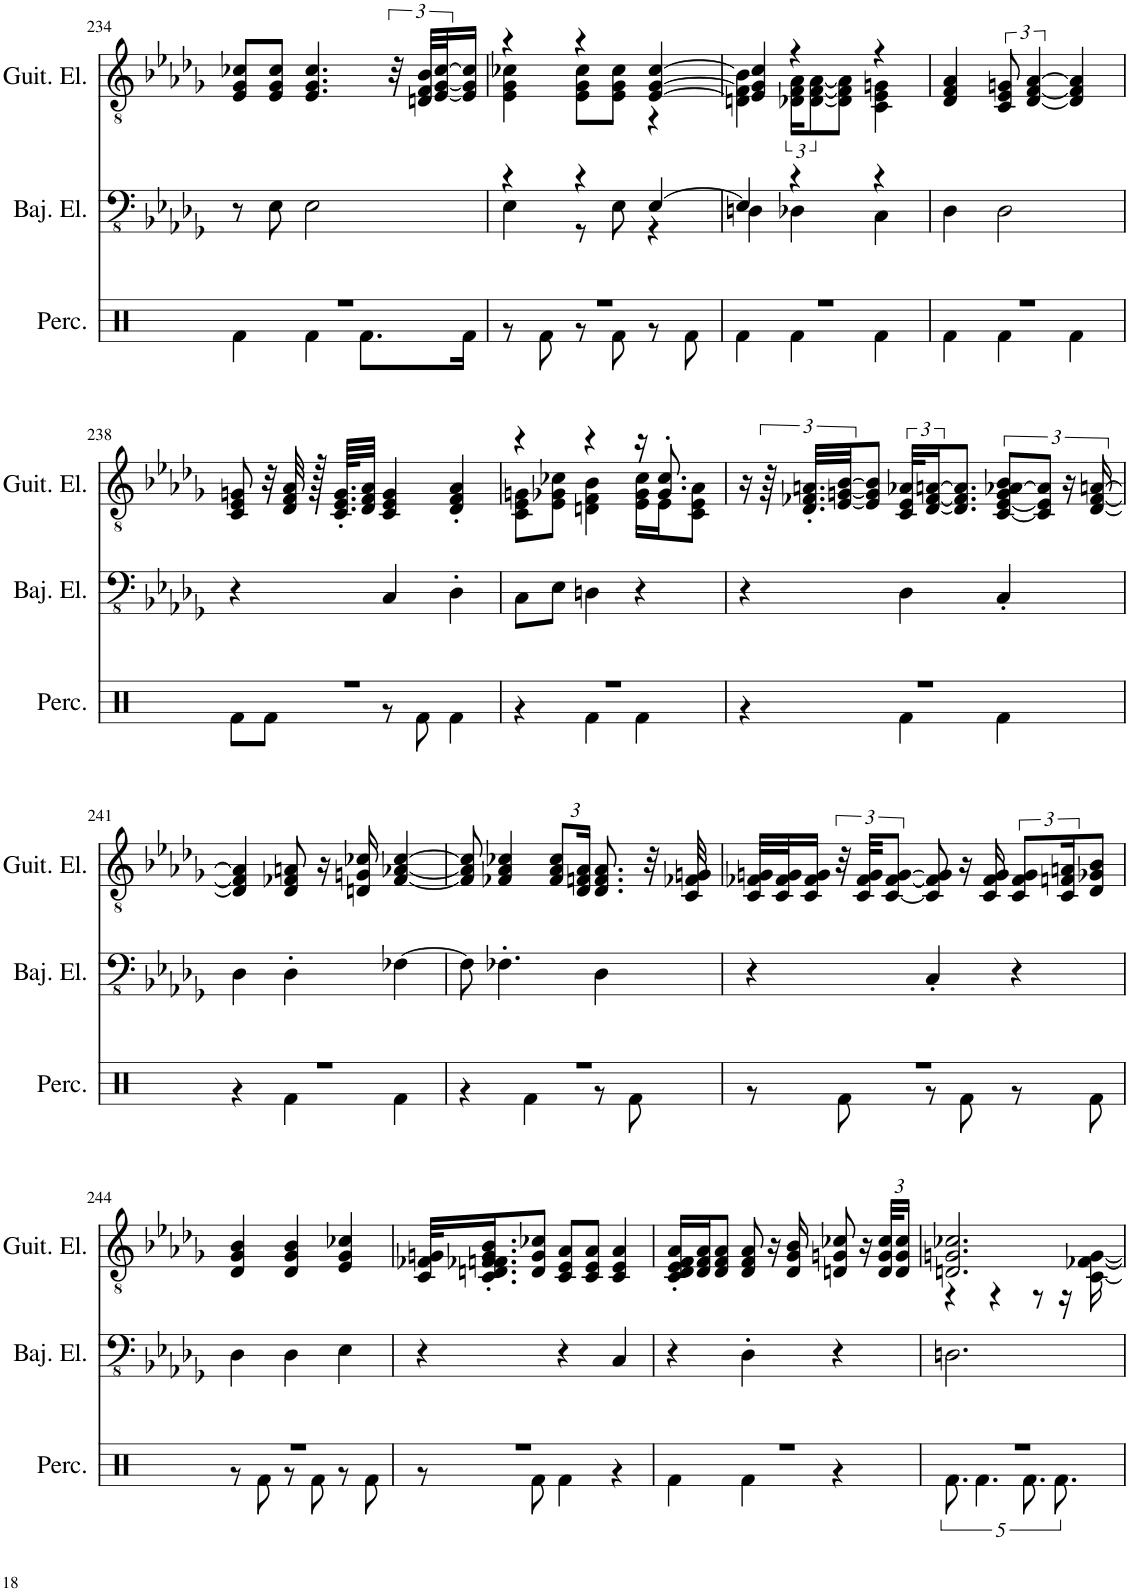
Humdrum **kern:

**kern	**kern	**kern
*part3	*part2	*part1
*staff3	*staff2	*staff1
*I"Set de percusión	*I"Bajo eléctrico	*I"Guitarra eléctrica
*I'Perc.	*I'Baj. El.	*I'Guit. El.
!!LO:PB:g=z
*clefX	*clefFv4	*clefGv2
*k[]	*k[b-e-a-d-g-]	*k[b-e-a-d-g-]
*M3/4	*M3/4	*M3/4
=234	=234	=234
*^	*	*
2.r	4Rf\	8r	8E-/ 8G-/ 8c-X/L
.	.	8EE-\	8E-/ 8G-/ 8c-/J
.	4Rf\	2EE-\	4.E-/ 4.G-/ 4.c-/
.	8.Rf\L	.	.
.	.	.	48r
.	.	.	48Dn/ 48F/ 48B-/LLL
.	.	.	[48E-/ [48G-/ [48c-/J
.	16Rf\Jk	.	16E-/] 16G-/] 16c-/]JJ
=235	=235	=235	=235
*	*	*^	*^
2.r	8r	4r	4EE-\	4r	4E-\ 4G-\ 4c-X\
.	8Rf\	.	.	.	.
.	8r	4r	8r	4r	8E-\ 8G-\ 8c-\L
.	8Rf\	.	8EE-\	.	8E-\ 8G-\ 8c-\J
.	8r	[4EE-/	4r	[4E-/ [4G-/ [4c-/	4r
.	8Rf\	.	.	.	.
=236	=236	=236	=236	=236	=236
2.r	4Rf\	4EE-/]	4DDn\	4E-/] 4G-/] 4c-/]	4Dn\ 4F\ 4B-\
.	4Rf\	4r	4DD-X\	4r	24D-X\ 24F\ 24A-\KL
.	.	.	.	.	[12D-\ [12F\ [12A-\
.	.	.	.	.	8D-\] 8F\] 8A-\]J
.	4Rf\	4r	4CC\	4r	4C\ 4E-\ 4Gn\
*	*	*v	*v	*	*
*	*	*	*v	*v
=237	=237	=237	=237
2.r	4Rf\	4DD-\	4D-/ 4F/ 4A-/
.	4Rf\	2DD-\	12C/ 12E-/ 12Gn/
.	.	.	[6D-/ [6F/ [6A-/
.	4Rf\	.	4D-/] 4F/] 4A-/]
!!LO:LB:g=z
=238	=238	=238	=238
2.r	8Rf\L	4r	8C/ 8E-/ 8Gn/
.	8Rf\J	.	32r
.	.	.	32D-/ 32F/ 32A-/
.	.	.	128r
.	.	.	64.C/' 64.E-/' 64.G/'KLLL
.	.	.	32D-/ 32F/ 32A-/JJJ
.	8r	4CC/	4C/ 4E-/ 4G/
.	8Rf\	.	.
.	4Rf\	4DD-'\	4D-/' 4F/' 4A-/'
=239	=239	=239	=239
*	*	*	*^
2.r	4r	8CC\L	4r	8C\ 8E-\ 8Gn\L
.	.	8EE-\J	.	8E-\ 8G-X\ 8c-X\J
.	4Rf\	4DDn\	4r	4Dn\ 4F\ 4B-\
.	4Rf\	4r	16r	16E-\ 16G-\ 16c-\LL
.	.	.	8.G-/' 8.c-/'	16E-\J
.	.	.	.	8C\ 8E-\ 8A-\J
*	*	*	*v	*v
=240	=240	=240	=240
2.r	4r	4r	16r
.	.	.	96r
.	.	.	48.D-/' 48.F-X/' 48.An/'LLL
.	.	.	[48E-/ [48Gn/ [48B-/JJ
.	.	.	8E-/] 8G/] 8B-/]J
.	4Rf\	4DD-\	48C/ 48E-/ 48A-X/KLL
.	.	.	[24D-/ [24F-/ [24An/J
.	.	.	8.D-/] 8.F-/] 8.A/]J
.	4Rf\	4CC'/	[12C/ [12E-/ 12G/ [12A-X/ 12B-/L
.	.	.	12C/] 12E-/] 12A-/]J
.	.	.	24r
.	.	.	[24D-/ [24F-/ [24An/
!!LO:LB:g=z
=241	=241	=241	=241
2.r	4r	4DD-\	4D-/] 4F-/] 4A/]
.	4Rf\	4DD-'\	8D-/ 8F-X/ 8An/
.	.	.	16r
.	.	.	16Dn/ 16Gn/ 16c-X/
.	4Rf\	[4FF-X\	[4F-/ [4A-X/ [4c-/
=242	=242	=242	=242
2.r	4r	8FF-\]	8F-/] 8A-/] 8c-/]
.	.	4.FF-X'\	4F-X/ 4A-/ 4c-X/
.	4Rf\	.	.
*	*	*	*Xbrackettup
.	.	.	12F-/ 12A-/ 12c-/L
.	.	.	24D-/ 24Fn/ 24A-/Jk
.	8r	4DD-\	8.D-/ 8.F/ 8.A-/
.	8Rf\	.	.
.	.	.	32r
.	.	.	32C/ 32F-X/ 32Gn/
=243	=243	=243	=243
2.r	8r	4r	32C/ 32F-X/ 32Gn/LLL
.	.	.	32C/ 32F-/ 32G/J
.	.	.	16C/ 16F-/ 16G/JJ
*	*	*	*brackettup
.	8Rf\	.	48r
.	.	.	48C/ 48F-/ 48G/KKL
.	.	.	[12C/ [12F-/ [12G/J
.	8r	4CC'/	8C/] 8F-/] 8G/]
.	8Rf\	.	16r
.	.	.	16C/ 16F-/ 16G/
.	8r	4r	12C/ 12F-/ 12G/L
.	.	.	24C/ 24Fn/ 24An/K
.	8Rf\	.	8D-/ 8G-X/ 8B-/J
!!LO:LB:g=z
=244	=244	=244	=244
2.r	8r	4DD-\	4D-/ 4G-/ 4B-/
.	8Rf\	.	.
.	8r	4DD-\	4D-/ 4G-/ 4B-/
.	8Rf\	.	.
.	8r	4EE-\	4E-/ 4G-/ 4c-X/
.	8Rf\	.	.
=245	=245	=245	=245
2.r	8r	4r	32C/ 32F-X/ 32Gn/KLL
.	.	.	16.C/' 16.Dn/' 16.F-X/' 16.Fn/' 16.G/' 16.B-/'J
.	8Rf\	.	8D/ 8G/ 8c-X/J
.	4Rf\	4r	8C/ 8E-/ 8A-/L
.	.	.	8C/ 8E-/ 8A-/J
.	4r	4CC/	4C/ 4E-/ 4A-/
=246	=246	=246	=246
2.r	4Rf\	4r	16C/' 16D-/' 16E-/' 16F/' 16A-/'LL
.	.	.	16D-/ 16F/ 16A-/J
.	.	.	8D-/ 8F/ 8A-/J
.	4Rf\	4DD-'\	8D-/ 8F/ 8A-/
.	.	.	16r
.	.	.	16D-/ 16G-/ 16B-/
.	4r	4r	8Dn/ 8Gn/ 8c-X/
.	.	.	16r
*	*	*	*Xbrackettup
.	.	.	48D/ 48G/ 48c-/KLL
.	.	.	24D/ 24G/ 24c-/JJ
=247	=247	=247	=247
*	*	*	*^
2.r	10.Rf\	2.DDn\	2.Dn/ 2.Gn/ 2.c-X/	4r
.	5.Rf\	.	.	.
.	.	.	.	4r
.	[20Rf\	.	.	.
.	10Rf\]	.	.	8r
.	10.Rf\	.	.	.
.	.	.	.	16r
.	.	.	.	[16C\ [16F-X\ [16G\
*v	*v	*	*v	*v
=	=	=
*-	*-	*-
